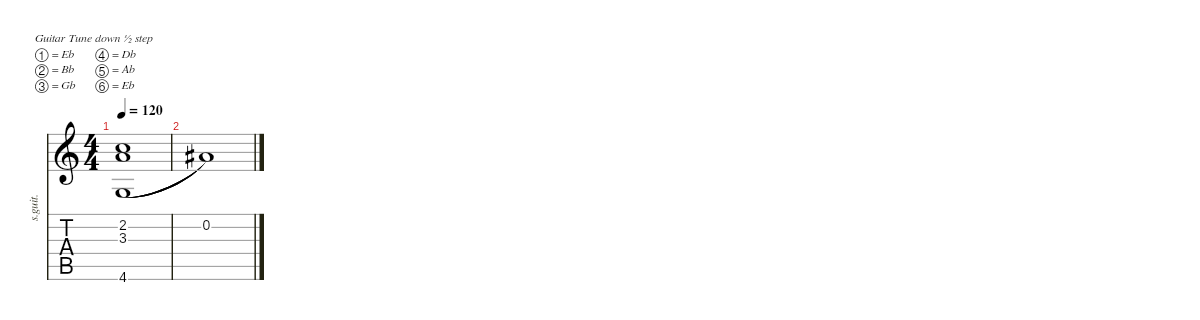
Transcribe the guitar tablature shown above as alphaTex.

\defaultSystemsLayout 4
\hideDynamics
\bracketExtendMode nobrackets
\otherSystemsTrackNameOrientation horizontal
\track ("Steel Guitar" "s.guit.") {instrument electricguitarmuted}
\staff {score tabs}
\tuning (Eb4 Bb3 Gb3 Db3 Ab2 Eb2)
\ts (4 4)
\tempo 120
\clef g2
\ks c
(4.6 3.3 2.2).1{dy mf legatoorigin beam Up} |
0.2{acc #}.1{beam Up}
